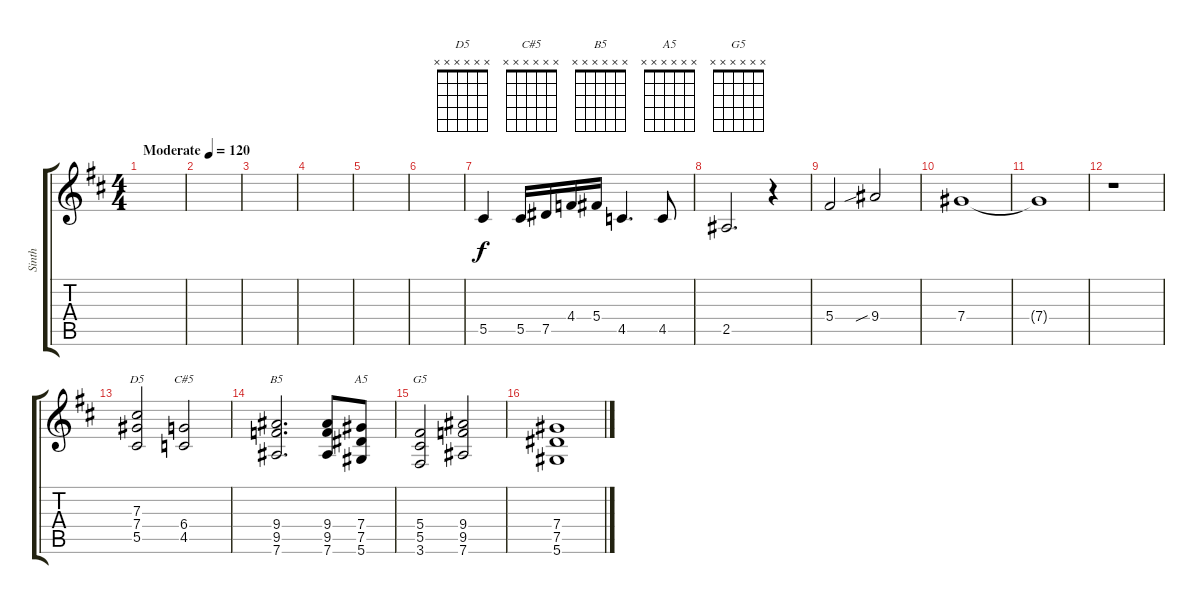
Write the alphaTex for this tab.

\track ("Sinth" "Sinth") {instrument distortionguitar}
\staff {score tabs}
\tuning (Eb4 Bb3 Gb3 Db3 Ab2 Eb2) {hide}
\chord ("D5" x x x x x x)
\chord ("C#5" x x x x x x)
\chord ("B5" x x x x x x)
\chord ("A5" x x x x x x)
\chord ("G5" x x x x x x)
\ts (4 4)
\tempo (120 "Moderate")
\clef g2
\ks bminor
|
|
|
|
|
|
5.5.4 5.5.16 7.5.16 4.4.16 5.4.16 4.5.4{d} 4.5.8 |
2.5.2{d} r.4 |
5.4.2 9.4{sib}.2 |
7.4.1 |
7.4{t}.1 |
r.1 |
(7.3 7.4 5.5).2{ch "D5"} (6.4 4.5).2{ch "C#5"} |
(9.4 9.5 7.6).2{d ch "B5"} (9.4 9.5 7.6).8 (7.4 7.5 5.6).8{ch "A5"} |
(5.4 5.5 3.6).2{ch "G5"} (9.4 9.5 7.6).2 |
(7.4 7.5 5.6).1
